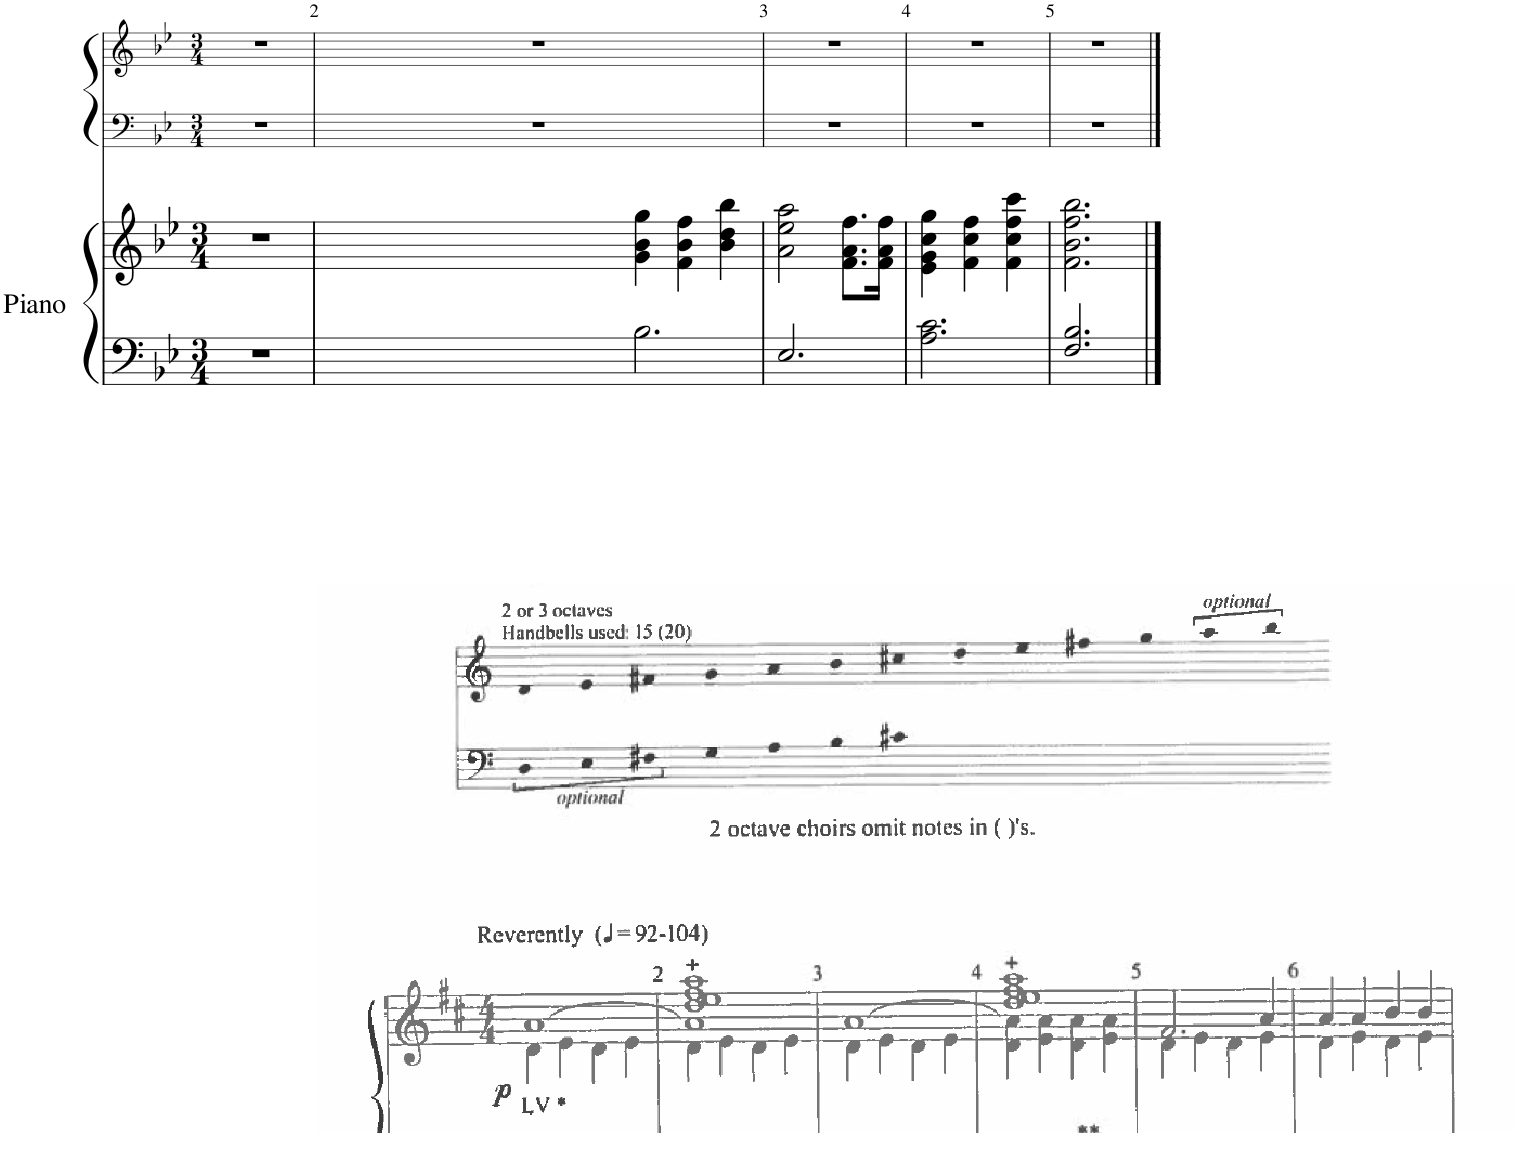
**kern	**kern
*part1	*part1
*staff2	*staff1
*I"Piano	*
*I'Pno.	*
!!LO:PB:g=z
*clefF4	*clefG2
*k[b-e-]	*k[b-e-]
*M3/4	*M3/4
=1	=1
2.r	2.r
=2	=2
2.B-\	4g\ 4b-\ 4gg\
.	4f\ 4b-\ 4ff\
.	4b-\ 4dd\ 4bb-\
=3	=3
2.E-/	2a\ 2ee-\ 2aa\
.	8.f\ 8.a\ 8.ff\L
.	16f\ 16a\ 16ff\Jk
=4	=4
2.A\ 2.c\	4e-\ 4g\ 4cc\ 4gg\
.	4f\ 4cc\ 4ff\
.	4f\ 4cc\ 4ff\ 4ccc\
=5	=5
2.F/ 2.B-/	2.f\ 2.b-\ 2.ff\ 2.bb-\
==	==
*-	*-
